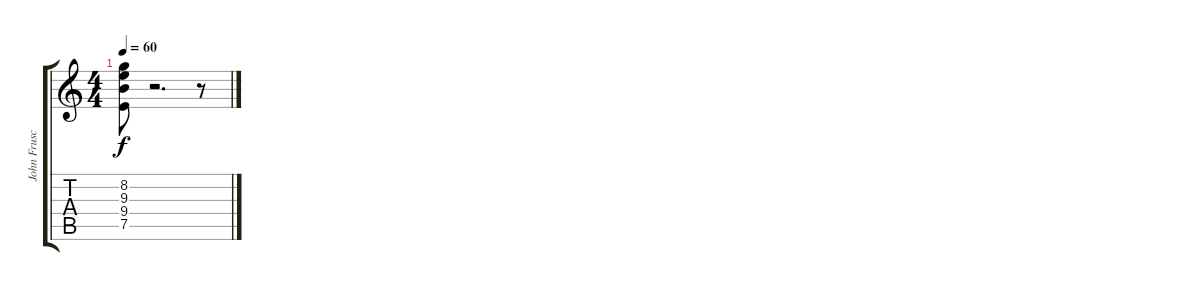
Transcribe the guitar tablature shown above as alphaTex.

\track ("John Frusciante (Lead Guitar)" "John Frusc") {instrument distortionguitar}
\staff {score tabs}
\tuning (E4 B3 G3 D3 A2 E2) {hide}
\ts (4 4)
\tempo 60
\clef g2
\ks c
(8.2 9.3 9.4 7.5).8{dy f} r.2{d} r.8
